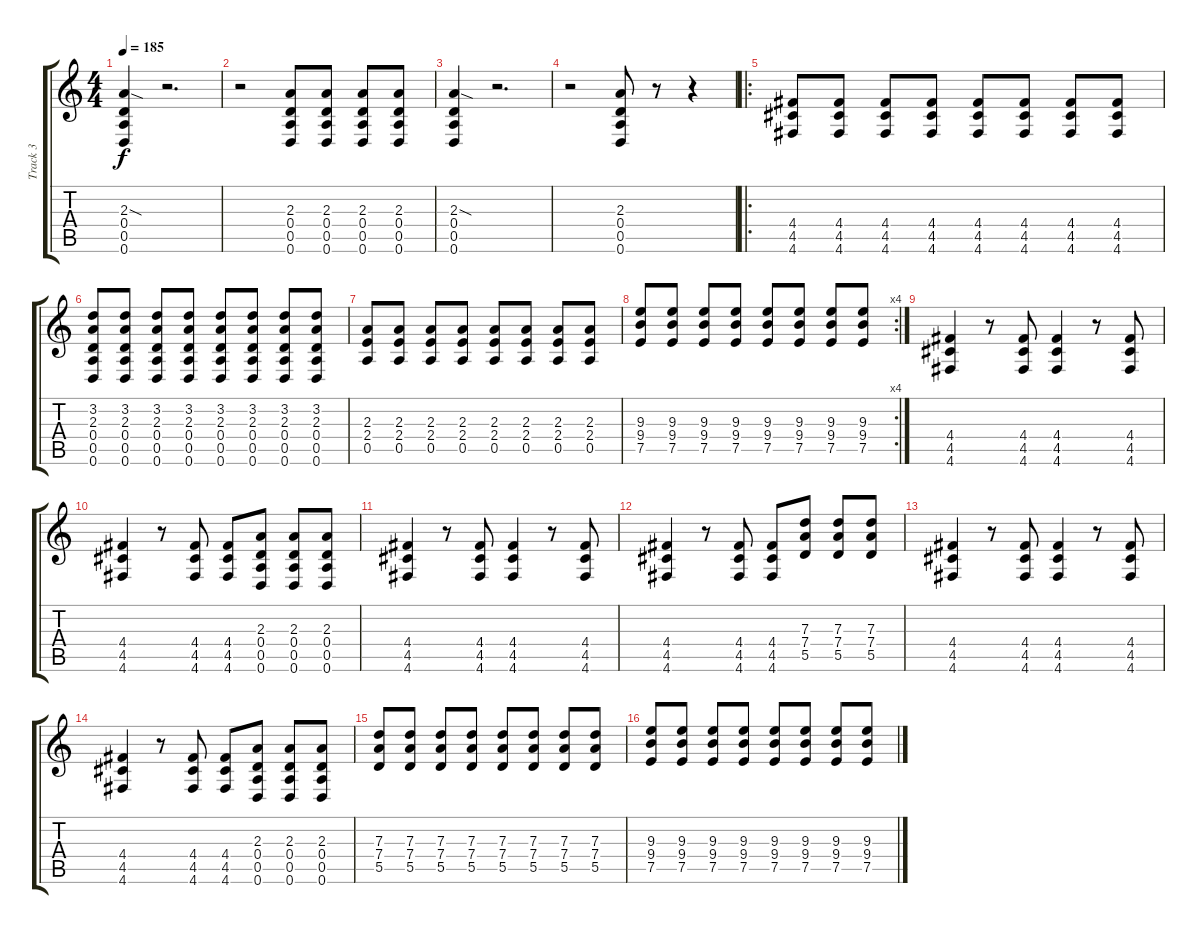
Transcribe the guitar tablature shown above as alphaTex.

\track ("Track 3" "Track 3") {instrument distortionguitar}
\staff {score tabs}
\tuning (E4 B3 G3 D3 A2 D2) {hide}
\ts (4 4)
\tempo 185
\clef g2
\ks c
(2.3{sod} 0.4 0.5 0.6).4{dy f} r.2{d} |
r.2 (2.3 0.4 0.5 0.6).8 (2.3 0.4 0.5 0.6).8 (2.3 0.4 0.5 0.6).8 (2.3 0.4 0.5 0.6).8 |
(2.3{sod} 0.4 0.5 0.6).4 r.2{d} |
r.2 (2.3 0.4 0.5 0.6).8 r.8 r.4 |
\ro
(4.4 4.5 4.6).8 (4.4 4.5 4.6).8 (4.4 4.5 4.6).8 (4.4 4.5 4.6).8 (4.4 4.5 4.6).8 (4.4 4.5 4.6).8 (4.4 4.5 4.6).8 (4.4 4.5 4.6).8 |
(3.2 2.3 0.4 0.5 0.6).8 (3.2 2.3 0.4 0.5 0.6).8 (3.2 2.3 0.4 0.5 0.6).8 (3.2 2.3 0.4 0.5 0.6).8 (3.2 2.3 0.4 0.5 0.6).8 (3.2 2.3 0.4 0.5 0.6).8 (3.2 2.3 0.4 0.5 0.6).8 (3.2 2.3 0.4 0.5 0.6).8 |
(2.3 2.4 0.5).8 (2.3 2.4 0.5).8 (2.3 2.4 0.5).8 (2.3 2.4 0.5).8 (2.3 2.4 0.5).8 (2.3 2.4 0.5).8 (2.3 2.4 0.5).8 (2.3 2.4 0.5).8 |
\rc 4
(9.3 9.4 7.5).8 (9.3 9.4 7.5).8 (9.3 9.4 7.5).8 (9.3 9.4 7.5).8 (9.3 9.4 7.5).8 (9.3 9.4 7.5).8 (9.3 9.4 7.5).8 (9.3 9.4 7.5).8 |
(4.4 4.5 4.6).4 r.8 (4.4 4.5 4.6).8 (4.4 4.5 4.6).4 r.8 (4.4 4.5 4.6).8 |
(4.4 4.5 4.6).4 r.8 (4.4 4.5 4.6).8 (4.4 4.5 4.6).8 (2.3 0.4 0.5 0.6).8 (2.3 0.4 0.5 0.6).8 (2.3 0.4 0.5 0.6).8 |
(4.4 4.5 4.6).4 r.8 (4.4 4.5 4.6).8 (4.4 4.5 4.6).4 r.8 (4.4 4.5 4.6).8 |
(4.4 4.5 4.6).4 r.8 (4.4 4.5 4.6).8 (4.4 4.5 4.6).8 (7.3 7.4 5.5).8 (7.3 7.4 5.5).8 (7.3 7.4 5.5).8 |
(4.4 4.5 4.6).4 r.8 (4.4 4.5 4.6).8 (4.4 4.5 4.6).4 r.8 (4.4 4.5 4.6).8 |
(4.4 4.5 4.6).4 r.8 (4.4 4.5 4.6).8 (4.4 4.5 4.6).8 (2.3 0.4 0.5 0.6).8 (2.3 0.4 0.5 0.6).8 (2.3 0.4 0.5 0.6).8 |
(7.3 7.4 5.5).8 (7.3 7.4 5.5).8 (7.3 7.4 5.5).8 (7.3 7.4 5.5).8 (7.3 7.4 5.5).8 (7.3 7.4 5.5).8 (7.3 7.4 5.5).8 (7.3 7.4 5.5).8 |
(9.3 9.4 7.5).8 (9.3 9.4 7.5).8 (9.3 9.4 7.5).8 (9.3 9.4 7.5).8 (9.3 9.4 7.5).8 (9.3 9.4 7.5).8 (9.3 9.4 7.5).8 (9.3 9.4 7.5).8
